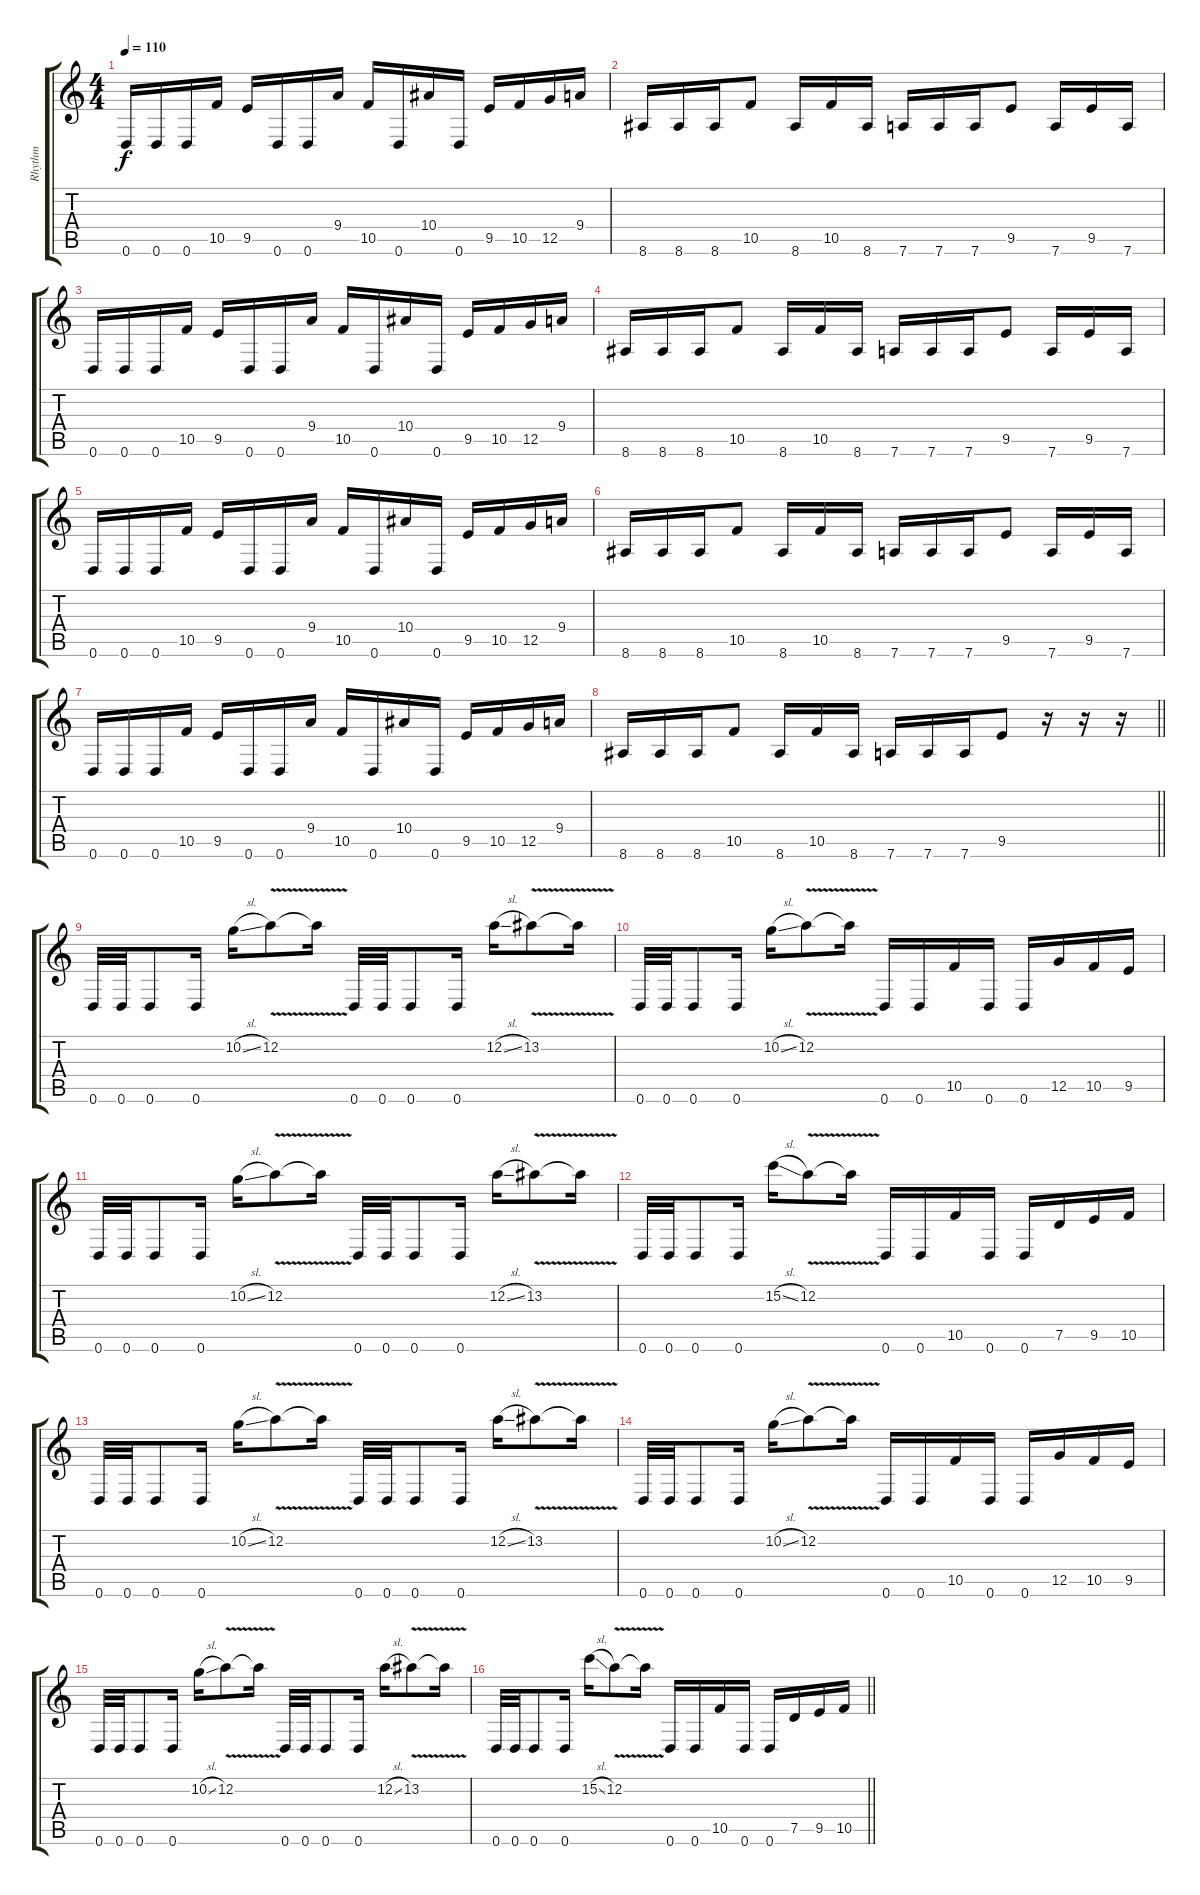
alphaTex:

\track ("Rhythm" "Rhythm") {instrument distortionguitar}
\staff {score tabs}
\tuning (D4 A3 F3 C3 G2 D2) {hide}
\ts (4 4)
\section ("" "")
\tempo 110
\clef g2
\ks c
0.6.16{dy f} 0.6.16 0.6.16 10.5.16 9.5.16 0.6.16 0.6.16 9.4.16 10.5.16 0.6.16 10.4.16 0.6.16 9.5.16 10.5.16 12.5.16 9.4.16 |
8.6.16 8.6.16 8.6.16 10.5.8 8.6.16 10.5.16 8.6.16 7.6.16 7.6.16 7.6.16 9.5.8 7.6.16 9.5.16 7.6.16 |
0.6.16 0.6.16 0.6.16 10.5.16 9.5.16 0.6.16 0.6.16 9.4.16 10.5.16 0.6.16 10.4.16 0.6.16 9.5.16 10.5.16 12.5.16 9.4.16 |
8.6.16 8.6.16 8.6.16 10.5.8 8.6.16 10.5.16 8.6.16 7.6.16 7.6.16 7.6.16 9.5.8 7.6.16 9.5.16 7.6.16 |
0.6.16 0.6.16 0.6.16 10.5.16 9.5.16 0.6.16 0.6.16 9.4.16 10.5.16 0.6.16 10.4.16 0.6.16 9.5.16 10.5.16 12.5.16 9.4.16 |
8.6.16 8.6.16 8.6.16 10.5.8 8.6.16 10.5.16 8.6.16 7.6.16 7.6.16 7.6.16 9.5.8 7.6.16 9.5.16 7.6.16 |
0.6.16 0.6.16 0.6.16 10.5.16 9.5.16 0.6.16 0.6.16 9.4.16 10.5.16 0.6.16 10.4.16 0.6.16 9.5.16 10.5.16 12.5.16 9.4.16 |
\barLineRight lightlight
8.6.16 8.6.16 8.6.16 10.5.8 8.6.16 10.5.16 8.6.16 7.6.16 7.6.16 7.6.16 9.5.8 r.16 r.16 r.16 |
\section ("" "")
0.6.32 0.6.32 0.6.8 0.6.16 10.2{sl}.16 12.2{v}.8 12.2{t}.16 0.6.32 0.6.32 0.6.8 0.6.16 12.2{sl}.16 13.2{v}.8 13.2{t}.16 |
0.6.32 0.6.32 0.6.8 0.6.16 10.2{sl}.16 12.2{v}.8 12.2{t}.16 0.6.16 0.6.16 10.5.16 0.6.16 0.6.16 12.5.16 10.5.16 9.5.16 |
0.6.32 0.6.32 0.6.8 0.6.16 10.2{sl}.16 12.2{v}.8 12.2{t}.16 0.6.32 0.6.32 0.6.8 0.6.16 12.2{sl}.16 13.2{v}.8 13.2{t}.16 |
0.6.32 0.6.32 0.6.8 0.6.16 15.2{sl}.16 12.2{v}.8 12.2{t}.16 0.6.16 0.6.16 10.5.16 0.6.16 0.6.16 7.5.16 9.5.16 10.5.16 |
0.6.32 0.6.32 0.6.8 0.6.16 10.2{sl}.16 12.2{v}.8 12.2{t}.16 0.6.32 0.6.32 0.6.8 0.6.16 12.2{sl}.16 13.2{v}.8 13.2{t}.16 |
0.6.32 0.6.32 0.6.8 0.6.16 10.2{sl}.16 12.2{v}.8 12.2{t}.16 0.6.16 0.6.16 10.5.16 0.6.16 0.6.16 12.5.16 10.5.16 9.5.16 |
0.6.32 0.6.32 0.6.8 0.6.16 10.2{sl}.16 12.2{v}.8 12.2{t}.16 0.6.32 0.6.32 0.6.8 0.6.16 12.2{sl}.16 13.2{v}.8 13.2{t}.16 |
\barLineRight lightlight
0.6.32 0.6.32 0.6.8 0.6.16 15.2{sl}.16 12.2{v}.8 12.2{t}.16 0.6.16 0.6.16 10.5.16 0.6.16 0.6.16 7.5.16 9.5.16 10.5.16
